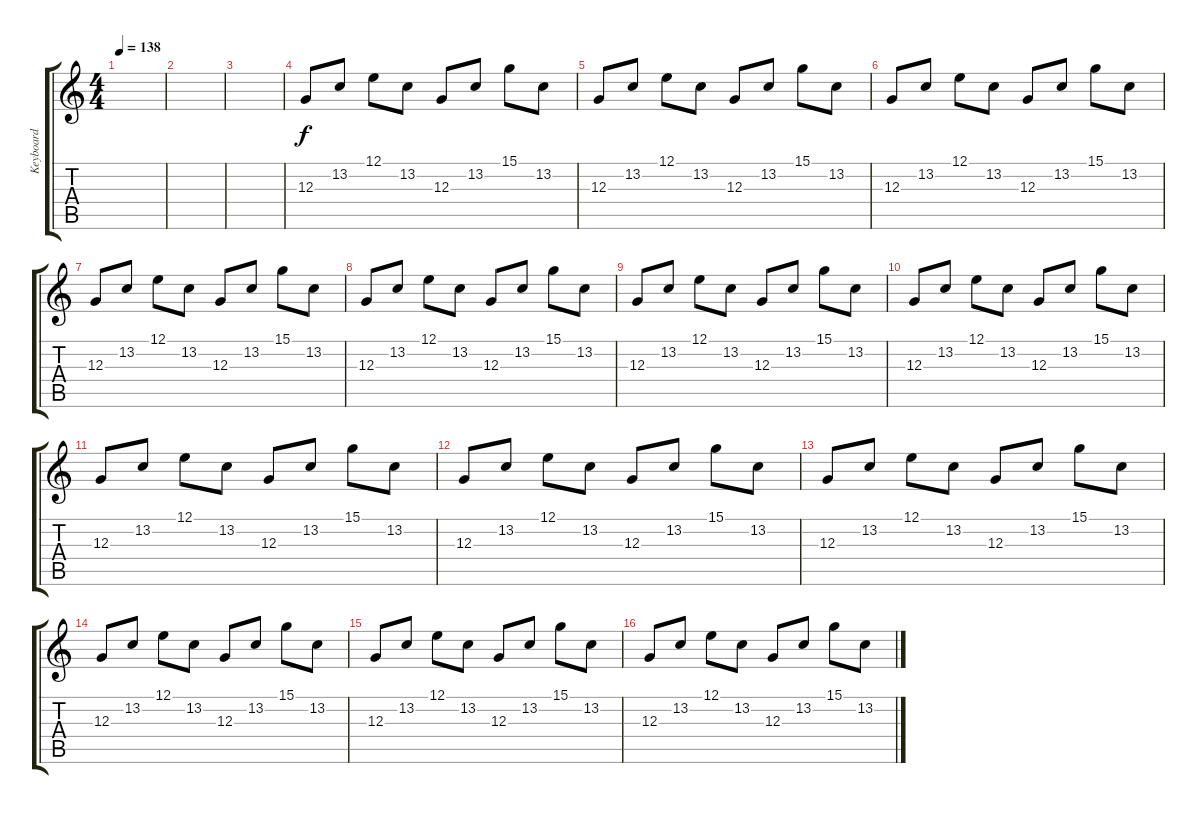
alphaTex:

\track ("Keyboard" "Keyboard") {instrument stringensemble1}
\staff {score tabs}
\tuning (E4 B3 G3 D3 A2 E2) {hide}
\ts (4 4)
\tempo 138
\clef g2
\ks c
|
|
|
12.3.8 13.2.8 12.1.8 13.2.8 12.3.8 13.2.8 15.1.8 13.2.8 |
12.3.8 13.2.8 12.1.8 13.2.8 12.3.8 13.2.8 15.1.8 13.2.8 |
12.3.8 13.2.8 12.1.8 13.2.8 12.3.8 13.2.8 15.1.8 13.2.8 |
12.3.8 13.2.8 12.1.8 13.2.8 12.3.8 13.2.8 15.1.8 13.2.8 |
12.3.8 13.2.8 12.1.8 13.2.8 12.3.8 13.2.8 15.1.8 13.2.8 |
12.3.8 13.2.8 12.1.8 13.2.8 12.3.8 13.2.8 15.1.8 13.2.8 |
12.3.8 13.2.8 12.1.8 13.2.8 12.3.8 13.2.8 15.1.8 13.2.8 |
12.3.8 13.2.8 12.1.8 13.2.8 12.3.8 13.2.8 15.1.8 13.2.8 |
12.3.8 13.2.8 12.1.8 13.2.8 12.3.8 13.2.8 15.1.8 13.2.8 |
12.3.8 13.2.8 12.1.8 13.2.8 12.3.8 13.2.8 15.1.8 13.2.8 |
12.3.8 13.2.8 12.1.8 13.2.8 12.3.8 13.2.8 15.1.8 13.2.8 |
12.3.8 13.2.8 12.1.8 13.2.8 12.3.8 13.2.8 15.1.8 13.2.8 |
12.3.8 13.2.8 12.1.8 13.2.8 12.3.8 13.2.8 15.1.8 13.2.8
